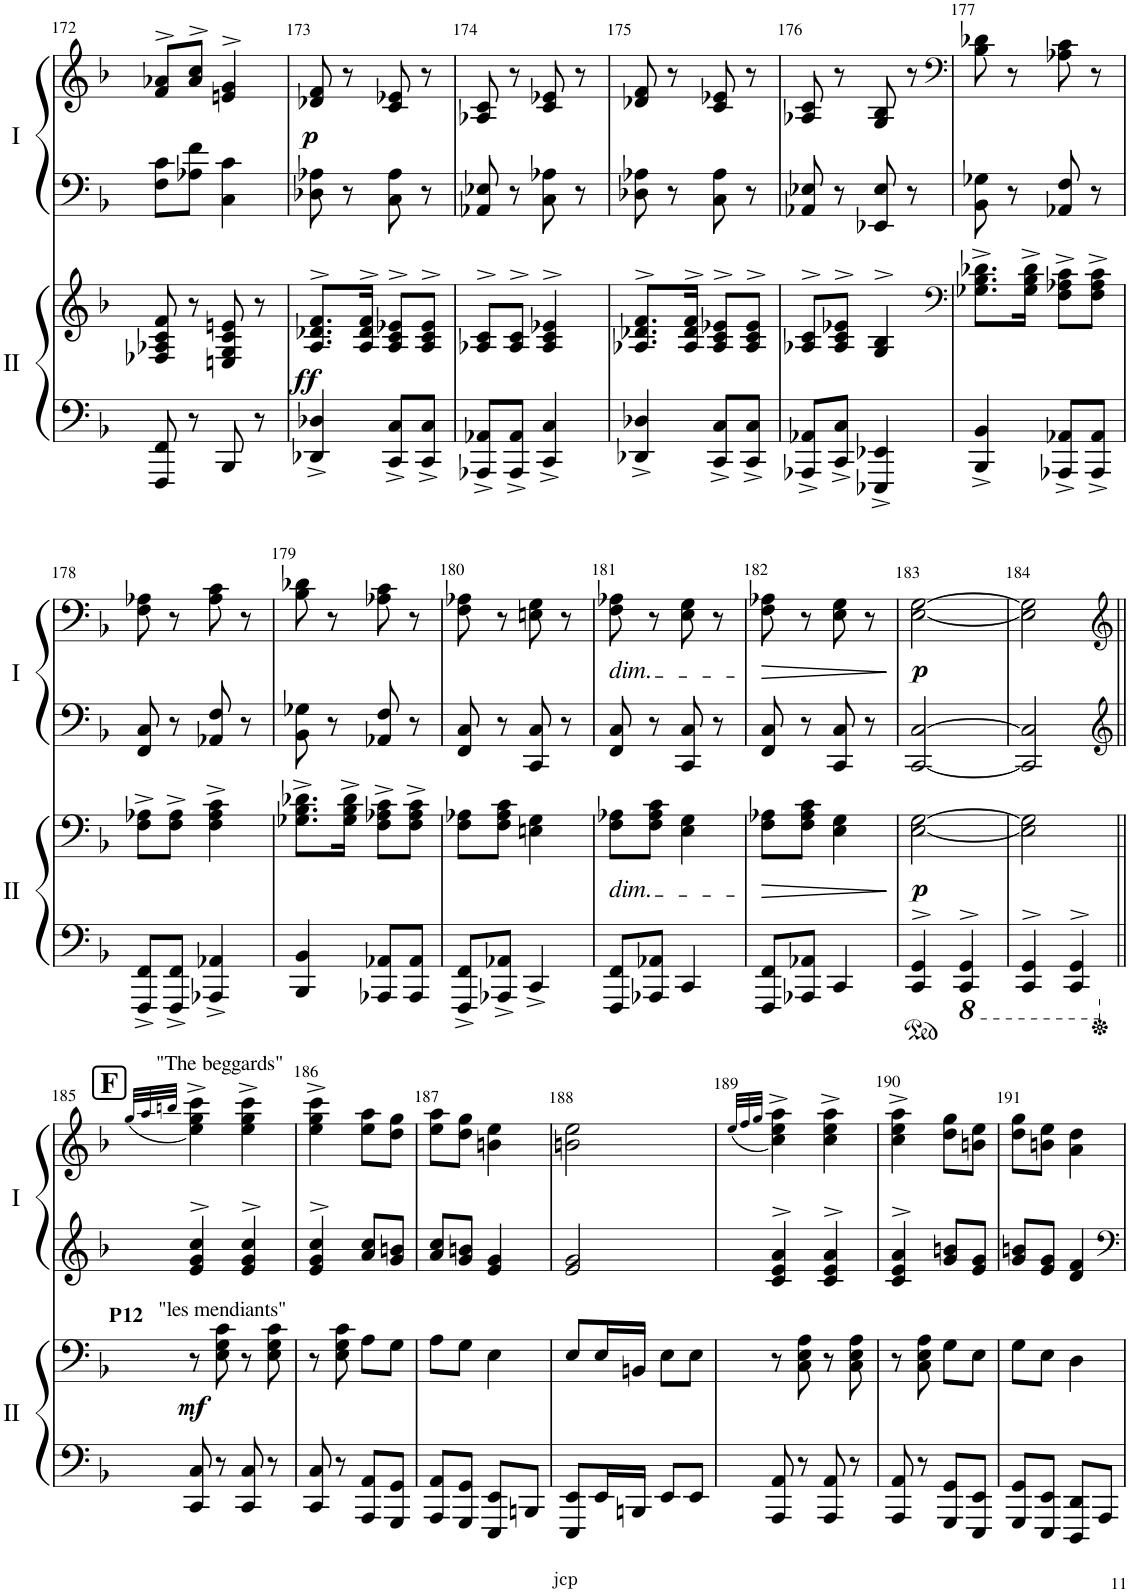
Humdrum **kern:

**kern	**kern	**dynam	**kern	**kern	**dynam
*part2	*part2	*part2	*part1	*part1	*part1
*staff4	*staff3	*staff3/4	*staff2	*staff1	*staff1/2
*I"Piano II	*	*	*I"Piano I	*	*
*I'II	*	*	*I'I	*	*
!!LO:PB:g=z
*clefF4	*clefG2	*	*clefF4	*clefG2	*
*k[b-]	*k[b-]	*	*k[b-]	*k[b-]	*
*M2/4	*M2/4	*	*M2/4	*M2/4	*
=172	=172	=172	=172	=172	=172
8FFF/ 8FF/	8F-X/ 8A-X/ 8c/ 8f/	.	8F\ 8c\L	8f/^> 8a-X/^>L	.
8r	8r	.	8A-X\ 8f\J	8a-/^> 8cc/^>J	.
8BBB-/	8En/ 8G/ 8c/ 8en/	.	4C\ 4c\	4en/^> 4g/^>	.
8r	8r	.	.	.	.
=173	=173	=173	=173	=173	=173
!	!	!LO:DY:b	!	!	!LO:DY:b
4DD-X/^ 4D-X/^	8.A/^> 8.d-X/^> 8.f/^>L	ff	8D-X\ 8A-X\	8d-X/ 8f/	p
.	.	.	8r	8r	.
.	16A/^> 16d-/^> 16f/^>Jk	.	.	.	.
8CC/^ 8C/^L	8A/^> 8c/^> 8e-X/^>L	.	8C\ 8A-\	8c/ 8e-X/	.
8CC/^ 8C/^J	8A/^> 8c/^> 8e-/^>J	.	8r	8r	.
=174	=174	=174	=174	=174	=174
8AAA-X/^ 8AA-X/^L	8A-X/^> 8c/^>L	.	8AA-X/ 8E-X/	8A-X/ 8c/	.
8AAA-/^ 8AA-/^J	8A-/^> 8c/^>J	.	8r	8r	.
4CC/^ 4C/^	4A-/^> 4c/^> 4e-X/^>	.	8C\ 8A-X\	8c/ 8e-X/	.
.	.	.	8r	8r	.
=175	=175	=175	=175	=175	=175
4DD-X/^ 4D-X/^	8.A-X/^> 8.d-X/^> 8.f/^>L	.	8D-X\ 8A-X\	8d-X/ 8f/	.
.	.	.	8r	8r	.
.	16A-/^> 16d-/^> 16f/^>Jk	.	.	.	.
8CC/^ 8C/^L	8A-/^> 8c/^> 8e-X/^>L	.	8C\ 8A-\	8c/ 8e-X/	.
8CC/^ 8C/^J	8A-/^> 8c/^> 8e-/^>J	.	8r	8r	.
=176	=176	=176	=176	=176	=176
8AAA-X/^ 8AA-X/^L	8A-X/^> 8c/^>L	.	8AA-X/ 8E-X/	8A-X/ 8c/	.
8CC/^ 8C/^J	8A-/^> 8c/^> 8e-X/^>J	.	8r	8r	.
4EEE-X/^ 4EE-X/^	4G/^> 4B-/^>	.	8EE-X/ 8E-/	8G/ 8B-/	.
.	.	.	8r	8r	.
=177	=177	=177	=177	=177	=177
*	*clefF4	*	*	*clefF4	*
4BBB-/^ 4BB-/^	8.G-X\^ 8.B-\^ 8.d-X\^L	.	8BB-\ 8G-X\	8B-\ 8d-X\	.
.	.	.	8r	8r	.
.	16G-\^ 16B-\^ 16d-\^Jk	.	.	.	.
8AAA-X/^ 8AA-X/^L	8F\^ 8A-X\^ 8c\^L	.	8AA-X/ 8F/	8A-X\ 8c\	.
8AAA-/^ 8AA-/^J	8F\^ 8A-\^ 8c\^J	.	8r	8r	.
!!LO:LB:g=z
=178	=178	=178	=178	=178	=178
8FFF/^ 8FF/^L	8F\^ 8A-X\^L	.	8FF/ 8C/	8F\ 8A-X\	.
8FFF/^ 8FF/^J	8F\^ 8A-\^J	.	8r	8r	.
4AAA-X/^ 4AA-X/^	4F\^ 4A-\^ 4c\^	.	8AA-X/ 8F/	8A-\ 8c\	.
.	.	.	8r	8r	.
=179	=179	=179	=179	=179	=179
4BBB-/ 4BB-/	8.G-X\^ 8.B-\^ 8.d-X\^L	.	8BB-\ 8G-X\	8B-\ 8d-X\	.
.	.	.	8r	8r	.
.	16G-\^ 16B-\^ 16d-\^Jk	.	.	.	.
8AAA-X/ 8AA-X/L	8F\^ 8A-X\^ 8c\^L	.	8AA-X/ 8F/	8A-X\ 8c\	.
8AAA-/ 8AA-/J	8F\^ 8A-\^ 8c\^J	.	8r	8r	.
=180	=180	=180	=180	=180	=180
8FFF/^ 8FF/^L	8F\ 8A-X\L	.	8FF/ 8C/	8F\ 8A-X\	.
8AAA-X/^ 8AA-X/^J	8F\ 8A-\ 8c\J	.	8r	8r	.
4CC^/	4En\ 4G\	.	8CC/ 8C/	8En\ 8G\	.
.	.	.	8r	8r	.
=181	=181	=181	=181	=181	=181
!	!	!	!	!LO:TX:b:i:t=dim.	!
!	!LO:TX:b:i:t=dim.	!	!	!	!
8FFF/ 8FF/L	8F\ 8A-X\L	.	8FF/ 8C/	8F\ 8A-X\	.
8AAA-X/ 8AA-X/J	8F\ 8A-\ 8c\J	.	8r	8r	.
4CC/	4E\ 4G\	.	8CC/ 8C/	8E\ 8G\	.
.	.	.	8r	8r	.
=182	=182	=182	=182	=182	=182
!	!	!LO:HP:b	!	!	!LO:HP:b
8FFF/ 8FF/L	8F\ 8A-X\L	>	8FF/ 8C/	8F\ 8A-X\	>
8AAA-X/ 8AA-X/J	8F\ 8A-\ 8c\J	.	8r	8r	.
4CC/	4E\ 4G\	.	8CC/ 8C/	8E\ 8G\	.
.	.	.	8r	8r	.
.	.	]	.	.	]
=183	=183	=183	=183	=183	=183
!	!	!LO:DY:b	!	!	!LO:DY:b
4CC/^> 4GG/^>	[2E\ [2G\	p	[2CC/ [2C/	[2E\ [2G\	p
*8ba	*	*	*	*	*
4CCC/^> 4GGG/^>	.	.	.	.	.
=184	=184	=184	=184	=184	=184
4CCC/^> 4GGG/^>	2E\] 2G\]	.	2CC/] 2C/]	2E\] 2G\]	.
4CCC/^> 4GGG/^>	.	.	.	.	.
!!LO:LB:g=z
!!LO:REH:place=s1:a:B:cj:fs=14:t=F
=185||	=185||	=185||	=185||	=185||	=185||
*	*	*	*clefG2	*clefG2	*
.	.	.	.	(32qgg/LLL	.
.	.	.	.	32qaa/	.
.	.	.	.	32qbbn/JJJ	.
*X8ba	*	*	*	*	*
!	!	!	!	!LO:TX:a:t="The beggards"	!
!	!LO:TX:a:B:t=P12	!	!	!	!
!	!LO:TX:a:t="les mendiants"	!	!	!	!
!	!	!LO:DY:b	!	!	!
8CC/ 8C/	8r	mf	4e/^> 4g/^> 4cc/^>	4ee\^ 4gg\^ 4ccc\^)	.
8r	8E\ 8G\ 8c\	.	.	.	.
8CC/ 8C/	8r	.	4e/^> 4g/^> 4cc/^>	4ee\^ 4gg\^ 4ccc\^	.
8r	8E\ 8G\ 8c\	.	.	.	.
=186	=186	=186	=186	=186	=186
8CC/ 8C/	8r	.	4e/^> 4g/^> 4cc/^>	4ee\^ 4gg\^ 4ccc\^	.
8r	8E\ 8G\ 8c\	.	.	.	.
8AAA/ 8AA/L	8A\L	.	8a/ 8cc/L	8ee\ 8aa\L	.
8GGG/ 8GG/J	8G\J	.	8g/ 8bn/J	8dd\ 8gg\J	.
=187	=187	=187	=187	=187	=187
8AAA/ 8AA/L	8A\L	.	8a/ 8cc/L	8ee\ 8aa\L	.
8GGG/ 8GG/J	8G\J	.	8g/ 8bn/J	8dd\ 8gg\J	.
8EEE/ 8EE/L	4E\	.	4e/ 4g/	4bn\ 4ee\	.
8BBBn/J	.	.	.	.	.
=188	=188	=188	=188	=188	=188
8EEE/ 8EE/L	8E/L	.	2e/ 2g/	2bn\ 2ee\	.
16EE/L	16E/L	.	.	.	.
16BBBn/JJ	16BBn/JJ	.	.	.	.
8EE/L	8E\L	.	.	.	.
8EE/J	8E\J	.	.	.	.
=189	=189	=189	=189	=189	=189
.	.	.	.	(32qee/LLL	.
.	.	.	.	32qff/	.
.	.	.	.	32qgg/JJJ	.
8AAA/ 8AA/	8r	.	4c/^> 4e/^> 4a/^>	4cc\^ 4ee\^ 4aa\^)	.
8r	8C\ 8E\ 8A\	.	.	.	.
8AAA/ 8AA/	8r	.	4c/^> 4e/^> 4a/^>	4cc\^ 4ee\^ 4aa\^	.
8r	8C\ 8E\ 8A\	.	.	.	.
=190	=190	=190	=190	=190	=190
8AAA/ 8AA/	8r	.	4c/^> 4e/^> 4a/^>	4cc\^ 4ee\^ 4aa\^	.
8r	8C\ 8E\ 8A\	.	.	.	.
8GGG/ 8GG/L	8G\L	.	8g/ 8bn/L	8dd\ 8gg\L	.
8EEE/ 8EE/J	8E\J	.	8e/ 8g/J	8bn\ 8ee\J	.
=191	=191	=191	=191	=191	=191
8GGG/ 8GG/L	8G\L	.	8g/ 8bn/L	8dd\ 8gg\L	.
8EEE/ 8EE/J	8E\J	.	8e/ 8g/J	8bn\ 8ee\J	.
8DDD/ 8DD/L	4D\	.	4d/ 4f/	4a\ 4dd\	.
8AAA/J	.	.	.	.	.
=	=	=	=	=	=
*-	*-	*-	*-	*-	*-
